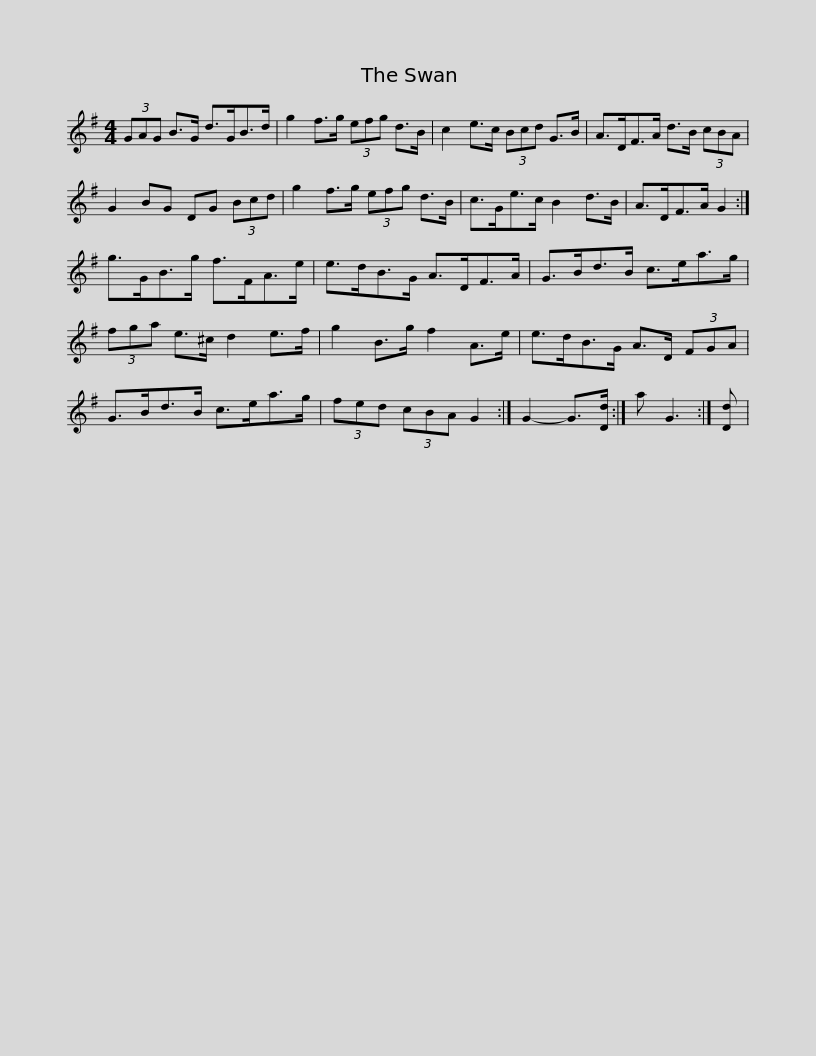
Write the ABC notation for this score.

X:1
L:1/8
M:4/4
I:linebreak $
K:G
V:1 treble
V:1
 (3GAG B>G d>GB>d | g2 f>g (3efg d>B | c2 e>c (3Bcd G>B | A>DF>A d>B (3cBA |$ G2 BG DG (3Bcd | %5
 g2 f>g (3efg d>B | c>Ge>c B2 d>B | A>DF>A G2 :| g>GB>g f>FA>e |$ e>dB>G A>DF>A | %10
 G>Bd>B c>ea>g | (3fga e>^c d2 e>f | g2 B>g f2 A>e | e>dB>G A>D (3FGA |$ G>Bd>B c>ea>g | %15
 (3fed (3cBA G2 :| G2- G>[Dd] :| a G3 :| [Dd] | %19
